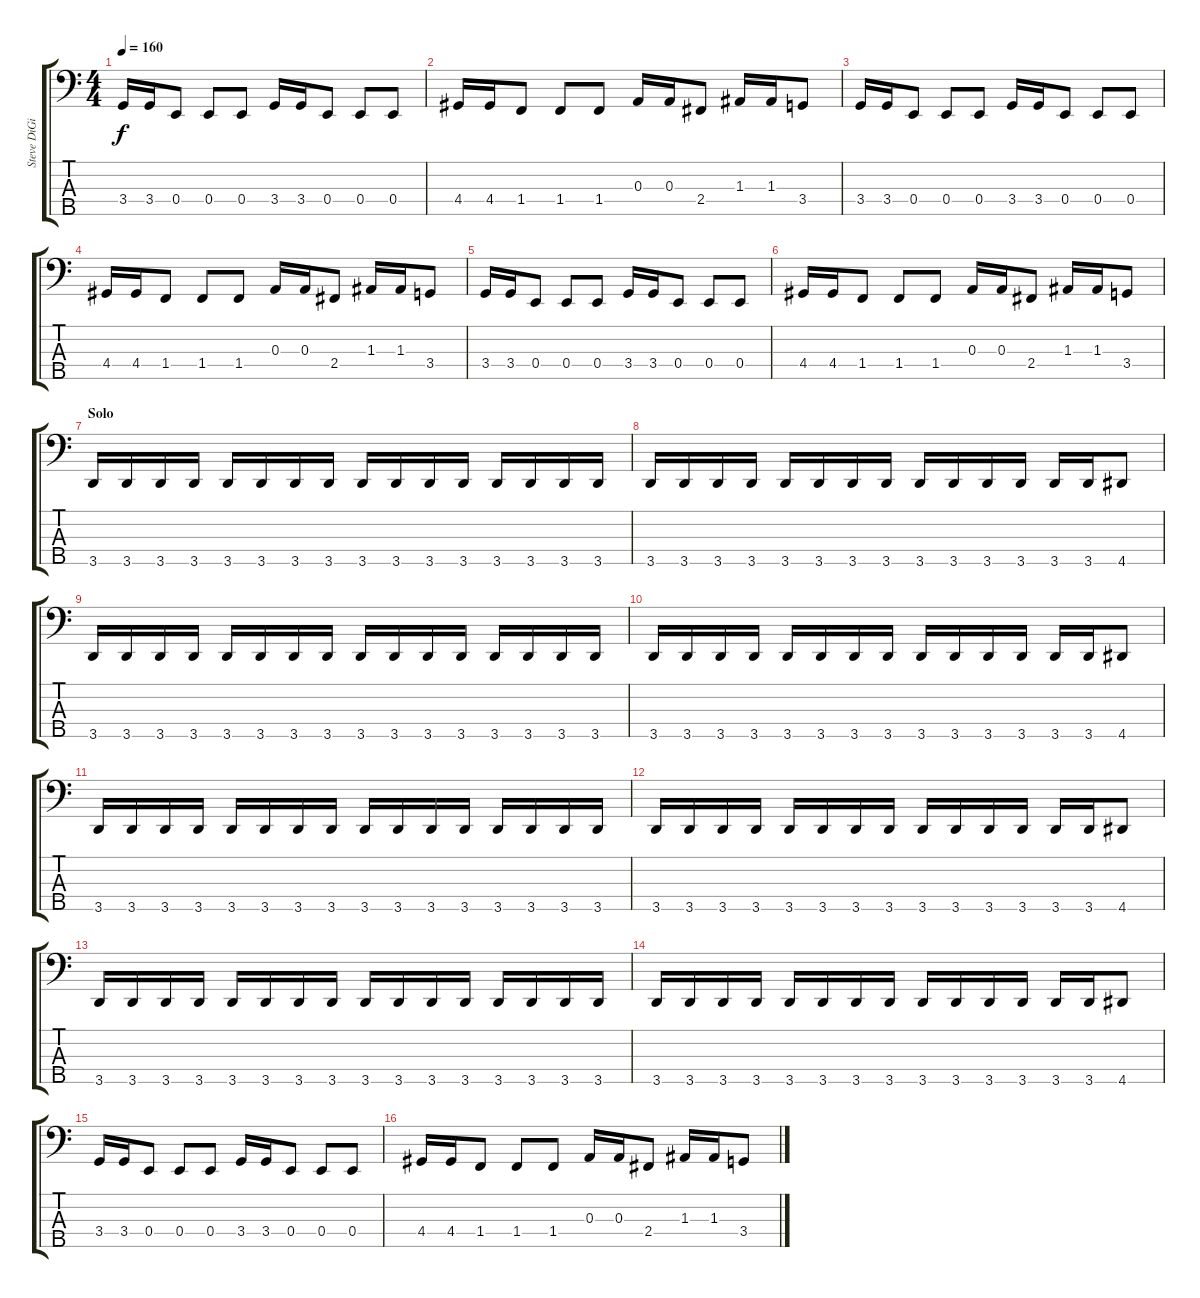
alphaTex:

\track ("Steve DiGiorgio" "Steve DiGi") {instrument electricbassfinger}
\staff {score tabs}
\tuning (G2 D2 A1 E1 B0) {hide}
\ts (4 4)
\tempo 160
\clef f4
\ks c
3.4.16{dy f} 3.4.16 0.4.8 0.4.8 0.4.8 3.4.16 3.4.16 0.4.8 0.4.8 0.4.8 |
4.4.16 4.4.16 1.4.8 1.4.8 1.4.8 0.3.16 0.3.16 2.4.8 1.3.16 1.3.16 3.4.8 |
3.4.16 3.4.16 0.4.8 0.4.8 0.4.8 3.4.16 3.4.16 0.4.8 0.4.8 0.4.8 |
4.4.16 4.4.16 1.4.8 1.4.8 1.4.8 0.3.16 0.3.16 2.4.8 1.3.16 1.3.16 3.4.8 |
3.4.16 3.4.16 0.4.8 0.4.8 0.4.8 3.4.16 3.4.16 0.4.8 0.4.8 0.4.8 |
4.4.16 4.4.16 1.4.8 1.4.8 1.4.8 0.3.16 0.3.16 2.4.8 1.3.16 1.3.16 3.4.8 |
\section ("" "Solo")
3.5.16 3.5.16 3.5.16 3.5.16 3.5.16 3.5.16 3.5.16 3.5.16 3.5.16 3.5.16 3.5.16 3.5.16 3.5.16 3.5.16 3.5.16 3.5.16 |
3.5.16 3.5.16 3.5.16 3.5.16 3.5.16 3.5.16 3.5.16 3.5.16 3.5.16 3.5.16 3.5.16 3.5.16 3.5.16 3.5.16 4.5.8 |
3.5.16 3.5.16 3.5.16 3.5.16 3.5.16 3.5.16 3.5.16 3.5.16 3.5.16 3.5.16 3.5.16 3.5.16 3.5.16 3.5.16 3.5.16 3.5.16 |
3.5.16 3.5.16 3.5.16 3.5.16 3.5.16 3.5.16 3.5.16 3.5.16 3.5.16 3.5.16 3.5.16 3.5.16 3.5.16 3.5.16 4.5.8 |
3.5.16 3.5.16 3.5.16 3.5.16 3.5.16 3.5.16 3.5.16 3.5.16 3.5.16 3.5.16 3.5.16 3.5.16 3.5.16 3.5.16 3.5.16 3.5.16 |
3.5.16 3.5.16 3.5.16 3.5.16 3.5.16 3.5.16 3.5.16 3.5.16 3.5.16 3.5.16 3.5.16 3.5.16 3.5.16 3.5.16 4.5.8 |
3.5.16 3.5.16 3.5.16 3.5.16 3.5.16 3.5.16 3.5.16 3.5.16 3.5.16 3.5.16 3.5.16 3.5.16 3.5.16 3.5.16 3.5.16 3.5.16 |
3.5.16 3.5.16 3.5.16 3.5.16 3.5.16 3.5.16 3.5.16 3.5.16 3.5.16 3.5.16 3.5.16 3.5.16 3.5.16 3.5.16 4.5.8 |
3.4.16 3.4.16 0.4.8 0.4.8 0.4.8 3.4.16 3.4.16 0.4.8 0.4.8 0.4.8 |
4.4.16 4.4.16 1.4.8 1.4.8 1.4.8 0.3.16 0.3.16 2.4.8 1.3.16 1.3.16 3.4.8
